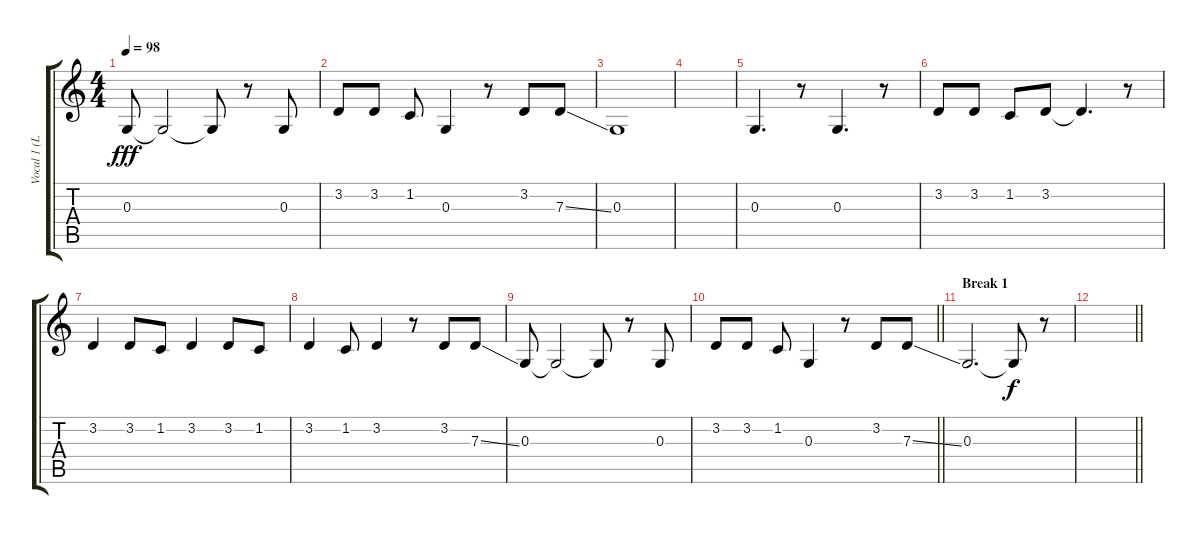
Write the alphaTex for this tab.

\track ("Vocal 1 (Ld6)" "Vocal 1 (L") {instrument lead6voice}
\staff {score tabs}
\tuning (E4 B3 G3 D3 A2 E2) {hide}
\ts (4 4)
\tempo 98
\clef g2
\ks c
0.3.8{dy fff} 0.3{t}.2 0.3{t}.8 r.8 0.3.8 |
3.2.8 3.2.8 1.2.8 0.3.4 r.8 3.2.8 7.3{ss}.8 |
0.3.1 |
|
0.3.4{d} r.8 0.3.4{d} r.8 |
3.2.8 3.2.8 1.2.8 3.2.8 3.2{t}.4{d} r.8 |
3.2.4 3.2.8 1.2.8 3.2.4 3.2.8 1.2.8 |
3.2.4 1.2.8 3.2.4 r.8 3.2.8 7.3{ss}.8 |
0.3.8 0.3{t}.2 0.3{t}.8 r.8 0.3.8 |
\barLineRight lightlight
3.2.8 3.2.8 1.2.8 0.3.4 r.8 3.2.8 7.3{ss}.8 |
\section ("" "Break 1")
0.3.2{d} 0.3{t}.8{dy f} r.8 |
\barLineRight lightlight
